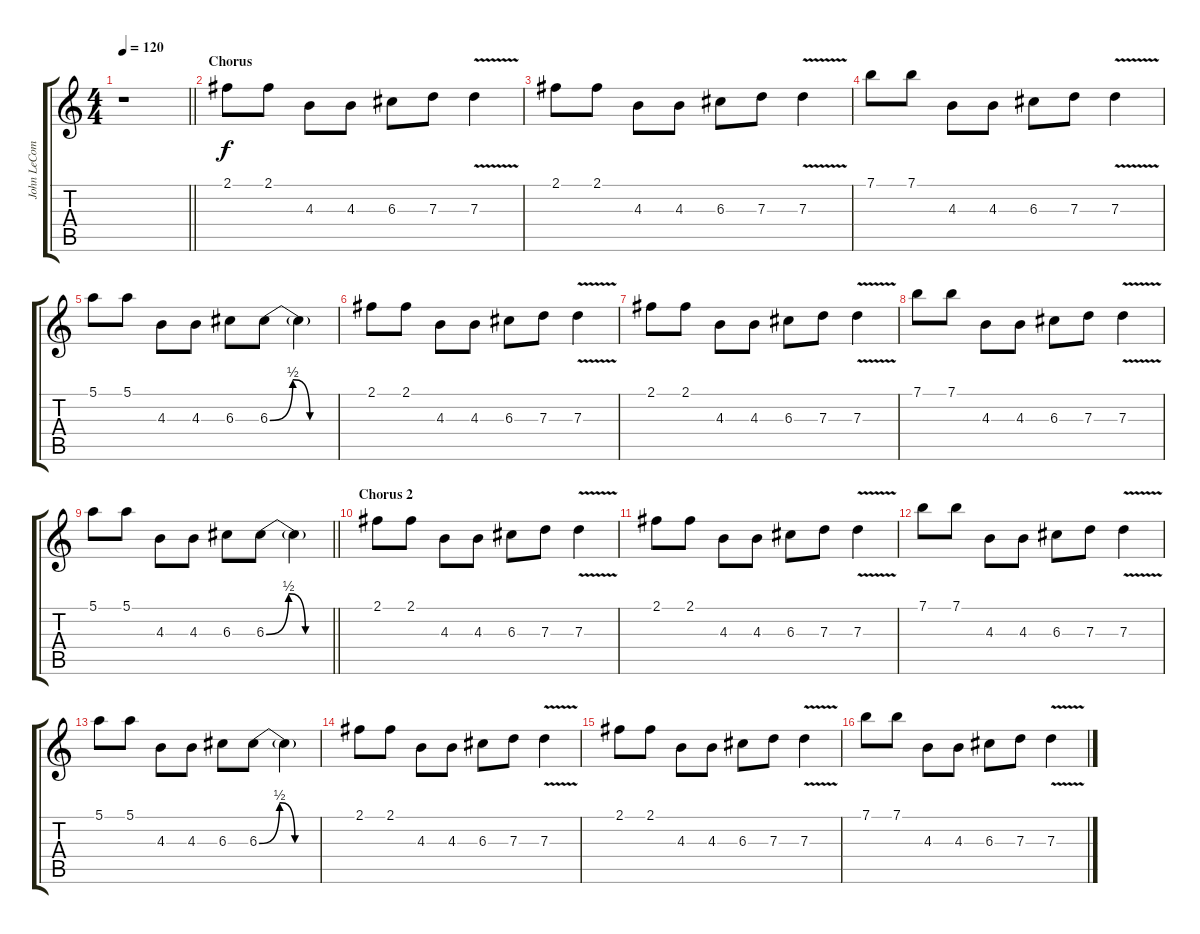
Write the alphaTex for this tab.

\track ("John LeCompt" "John LeCom") {instrument acousticguitarsteel}
\staff {score tabs}
\tuning (E4 B3 G3 D3 A2 E2) {hide}
\ts (4 4)
\tempo 120
\clef g2
\barLineRight lightlight
\ks c
r.1{dy f} |
\section ("" "Chorus")
2.1.8 2.1.8 4.3.8 4.3.8 6.3.8 7.3.8 7.3{v}.4 |
2.1.8 2.1.8 4.3.8 4.3.8 6.3.8 7.3.8 7.3{v}.4 |
7.1.8 7.1.8 4.3.8 4.3.8 6.3.8 7.3.8 7.3{v}.4 |
5.1.8 5.1.8 4.3.8 4.3.8 6.3.8 6.3{be (custom 0 0 20 2 35 0 60 0)}.8 6.3{t}.4 |
2.1.8 2.1.8 4.3.8 4.3.8 6.3.8 7.3.8 7.3{v}.4 |
2.1.8 2.1.8 4.3.8 4.3.8 6.3.8 7.3.8 7.3{v}.4 |
7.1.8 7.1.8 4.3.8 4.3.8 6.3.8 7.3.8 7.3{v}.4 |
\barLineRight lightlight
5.1.8 5.1.8 4.3.8 4.3.8 6.3.8 6.3{be (custom 0 0 20 2 35 0 60 0)}.8 6.3{t}.4 |
\section ("" "Chorus 2")
2.1.8 2.1.8 4.3.8 4.3.8 6.3.8 7.3.8 7.3{v}.4 |
2.1.8 2.1.8 4.3.8 4.3.8 6.3.8 7.3.8 7.3{v}.4 |
7.1.8 7.1.8 4.3.8 4.3.8 6.3.8 7.3.8 7.3{v}.4 |
5.1.8 5.1.8 4.3.8 4.3.8 6.3.8 6.3{be (custom 0 0 20 2 35 0 60 0)}.8 6.3{t}.4 |
2.1.8 2.1.8 4.3.8 4.3.8 6.3.8 7.3.8 7.3{v}.4 |
2.1.8 2.1.8 4.3.8 4.3.8 6.3.8 7.3.8 7.3{v}.4 |
7.1.8 7.1.8 4.3.8 4.3.8 6.3.8 7.3.8 7.3{v}.4
